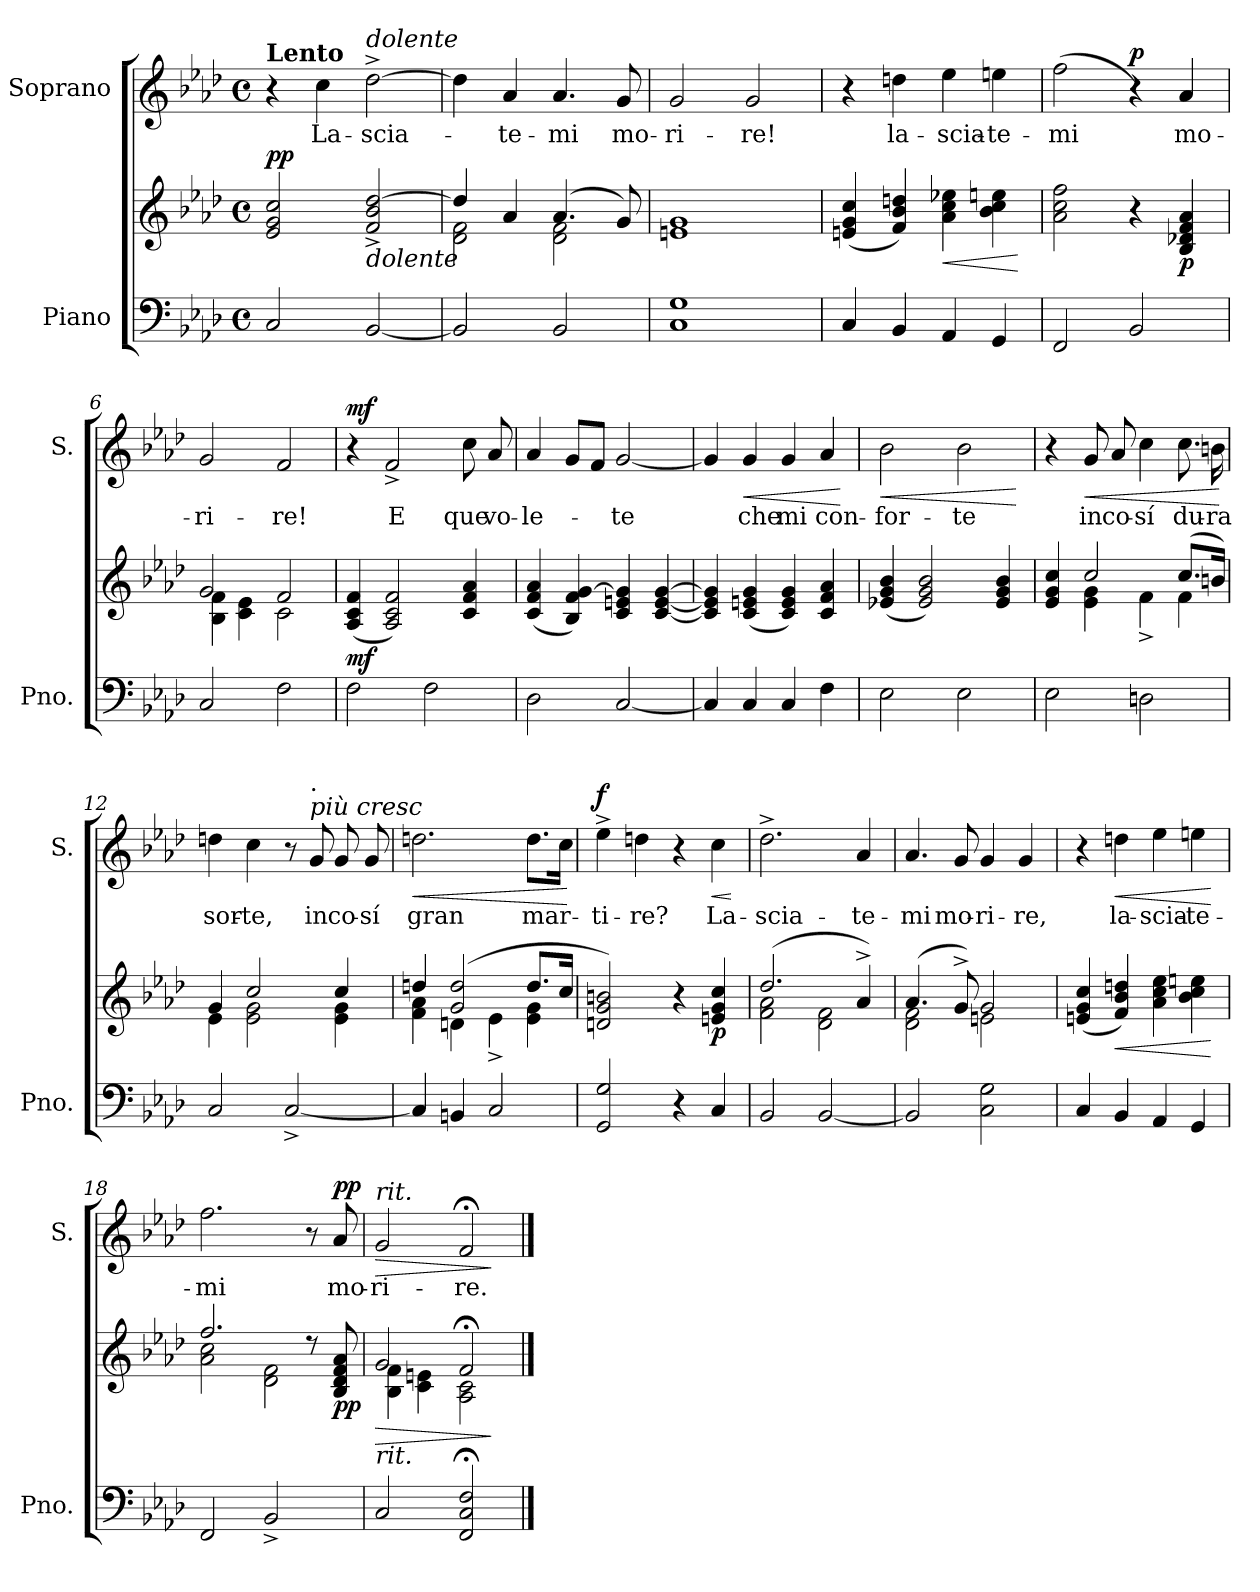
**kern	**kern	**dynam	**kern	**text	**dynam
*part2	*part2	*part2	*part1	*part1	*part1
*staff3	*staff2	*staff2/3	*staff1	*staff1	*staff1
*I"Piano	*	*	*I"Soprano	*	*
*I'Pno.	*	*	*I'S.	*	*
*clefF4	*clefG2	*	*clefG2	*	*
*k[b-e-a-d-]	*k[b-e-a-d-]	*	*k[b-e-a-d-]	*	*
*M4/4	*M4/4	*	*M4/4	*	*
*met(c)	*met(c)	*	*met(c)	*	*
*MM58	*MM58	*	*MM58	*	*
=1	=1	=1	=1	=1	=1
!	!	!	!LO:TX:a:B:t=Lento	!	!
!	!	!LO:DY:b	!	!	!
!	!	!LO:DY:n=1:a	!	!	!
2C/	2e-/ 2g/ 2cc/	p p	4r	.	.
!	!	!	!	!LO:LY:b	!
.	.	.	4cc\	La-	.
!	!	!	!LO:TX:a:i:t=dolente	!	!
!	!LO:TX:b:i:t=dolente	!	!	!	!
!	!	!	!	!LO:LY:b	!
[2BB-/	2f/^ 2b-/^ [2dd-/^	.	[2dd-^\	-scia-	.
=2	=2	=2	=2	=2	=2
*	*^	*	*	*	*
2BB-/]	4dd-/]	2d-\ 2f\	.	4dd-\]	.	.
!	!	!	!	!	!LO:LY:b	!
.	4a-/	.	.	4a-/	-te-	.
!	!	!	!	!	!LO:LY:b	!
2BB-/	(>4.a-/	2d-\ 2f\	.	4.a-/	-mi	.
!	!	!	!	!	!LO:LY:b	!
.	8g/)	.	.	8g/	mo-	.
*	*v	*v	*	*	*	*
=3	=3	=3	=3	=3	=3
!	!	!	!	!LO:LY:b	!
1C 1G	1en 1g	.	2g/	-ri-	.
!	!	!	!	!LO:LY:b	!
.	.	.	2g/	-re!	.
=4	=4	=4	=4	=4	=4
4C/	(>4en/ 4g/ 4cc/	.	4r	.	.
!	!	!	!	!LO:LY:b	!
4BB-/	4f/ 4b-/ 4ddn/)	.	4ddn\	la-	.
!	!	!LO:HP:b	!	!LO:LY:b	!
4AA-/	4a-\ 4cc\ 4ee-X\	<	4ee-i\	-scia-	.
!	!	!	!	!LO:LY:b	!
4GG/	4b-\ 4cc\ 4een\	.	4een\	-te-	.
.	.	[	.	.	.
!!LO:LB:g=z
=5	=5	=5	=5	=5	=5
!	!	!	!	!LO:LY:b	!
2FF/	2a-\ 2cc\ 2ff\	.	(>2ff\	-mi	.
!	!	!	!	!	!LO:DY:a
2BB-/	4r	.	4r)	.	p
!	!	!LO:DY:b	!	!LO:LY:b	!
.	4B-/ 4d-X/ 4f/ 4a-/	p	4a-/	mo-	.
=6	=6	=6	=6	=6	=6
*	*^	*	*	*	*
!	!	!	!	!	!LO:LY:b	!
2C/	2g/	4B-\ 4f\	.	2g/	-ri-	.
.	.	4c\ 4e-\	.	.	.	.
!	!	!	!	!	!LO:LY:b	!
2F\	2f/	2c\	.	2f/	-re!	.
=7	=7	=7	=7	=7	=7	=7
!	!	!	!LO:DY:b	!	!	!LO:DY:a
*	*v	*v	*	*	*	*
2F\	(>4A-/ 4c/ 4f/	mf	4r	.	mf
!	!	!	!	!LO:LY:b	!
.	2A-/ 2c/ 2f/)	.	2f^/	E	.
2F\	.	.	.	.	.
!	!	!	!	!LO:LY:b	!
.	4c/ 4f/ 4a-/	.	8cc\	que	.
!	!	!	!	!LO:LY:b	!
.	.	.	8a-/	vo-	.
=8	=8	=8	=8	=8	=8
!	!	!	!	!LO:LY:b	!
2D-\	(>4c/ 4f/ 4a-/	.	4a-/	-le-	.
.	4B-/ 4f/ [4g/)	.	8g/L	.	.
.	.	.	8f/J	.	.
!	!	!	!	!LO:LY:b	!
[2C/	4c/ 4en/ 4g/]	.	[2g/	-te	.
.	[4c/ [4e/ [4g/	.	.	.	.
=9	=9	=9	=9	=9	=9
4C/]	4c/] 4e/] 4g/]	.	4g/]	.	.
!	!	!	!	!LO:LY:b	!LO:HP:b
4C/	(>4c/ 4en/ 4g/	.	4g/	che	<
!	!	!	!	!LO:LY:b	!
4C/	4c/ 4e/ 4g/)	.	4g/	mi	.
!	!	!	!	!LO:LY:b	!
4F\	4c/ 4f/ 4a-/	.	4a-/	con-	.
.	.	.	.	.	[
!!LO:LB:g=z
=10	=10	=10	=10	=10	=10
!	!	!	!	!LO:LY:b	!LO:HP:b
2E-\	(>4e-X/ 4g/ 4b-/	.	2b-\	-for-	<
.	2e-/ 2g/ 2b-/)	.	.	.	.
!	!	!	!	!LO:LY:b	!
2E-\	.	.	2b-\	-te	.
.	4e-/ 4g/ 4b-/	.	.	.	.
.	.	.	.	.	[
=11	=11	=11	=11	=11	=11
*	*^	*	*	*	*
2E-\	4e-/ 4g/ 4cc/	4ryy	.	4r	.	.
!	!	!	!	!	!LO:LY:b	!LO:HP:b
.	2cc/	4e-\ 4g\	.	8g/	in	<
!	!	!	!	!	!LO:LY:b	!
.	.	.	.	8a-/	co-	.
!	!	!	!	!	!LO:LY:b	!
2Dn\	.	4f^\	.	4cc\	-sí	.
!	!	!	!	!	!LO:LY:b	!
.	(>8.cc/L	4f\	.	8.cc\	du-	.
!	!	!	!	!	!LO:LY:b	!
.	16bn/Jk)	.	.	16bn\	-ra	.
*	*v	*v	*	*	*	*
.	.	.	.	.	[
=12	=12	=12	=12	=12	=12
*	*^	*	*	*	*
!	!	!	!	!	!LO:LY:b	!
2C/	4g/	4e-\	.	4ddn\	sor-	.
!	!	!	!	!	!LO:LY:b	!
.	2cc/	2e-\ 2g\	.	4cc\	-te,	.
[2C^/	.	.	.	8r	.	.
!	!	!	!	!LO:TX:a:i:t=più cresc	!	!
!	!	!	!	!LO:TX:a:t=.	!	!
!	!	!	!	!	!LO:LY:b	!
.	.	.	.	8g/	in	.
!	!	!	!	!	!LO:LY:b	!
.	4cc/	4e-\ 4g\	.	8g/	co-	.
!	!	!	!	!	!LO:LY:b	!
.	.	.	.	8g/	-sí	.
=13	=13	=13	=13	=13	=13	=13
!	!	!	!	!	!LO:LY:b	!LO:HP:b
4C/]	4ddn/	4f\ 4a-\	.	2.ddn\	gran	<
4BBn/	(>2g/ 2dd/	4dn\	.	.	.	.
2C/	.	4e-^\	.	.	.	.
!	!	!	!	!	!LO:LY:b	!
.	8.dd/L	4e-\ 4g\	.	8.dd\L	mar-	.
.	16cc/Jk	.	.	16cc\Jk	.	.
*	*v	*v	*	*	*	*
.	.	.	.	.	[
=14	=14	=14	=14	=14	=14
!	!	!	!	!LO:LY:b	!LO:DY:a
2GG/ 2G/	2dn/ 2g/ 2bn/)	.	4ee-^\	-ti-	f
!	!	!	!	!LO:LY:b	!
.	.	.	4ddn\	-re?	.
4r	4r	.	4r	.	.
!	!	!LO:DY:b	!	!LO:LY:b	!LO:HP:b
4C/	4en/ 4g/ 4cc/	p	4cc\	La-	<
.	.	.	.	.	[
!!LO:LB:g=z
=15	=15	=15	=15	=15	=15
*	*^	*	*	*	*
!	!	!	!	!	!LO:LY:b	!
2BB-/	(>2.dd-i/	2f\ 2a-\	.	2.dd-i^\	-scia-	.
[2BB-/	.	2d-i\ 2f\	.	.	.	.
!	!	!	!	!	!LO:LY:b	!
.	4a-^/)	.	.	4a-/	-te-	.
=16	=16	=16	=16	=16	=16	=16
!	!	!	!	!	!LO:LY:b	!
2BB-/]	(>4.a-/	2d-\ 2f\	.	4.a-/	-mi	.
!	!	!	!	!	!LO:LY:b	!
.	8g^/)	.	.	8g/	mo-	.
!	!	!	!	!	!LO:LY:b	!
2C\ 2G\	2g/	2en\	.	4g/	-ri-	.
!	!	!	!	!	!LO:LY:b	!
.	.	.	.	4g/	-re,	.
*	*v	*v	*	*	*	*
=17	=17	=17	=17	=17	=17
4C/	(>4en/ 4g/ 4cc/	.	4r	.	.
!	!	!LO:HP:b	!	!LO:LY:b	!LO:HP:b
4BB-/	4f/ 4b-/ 4ddn/)	<	4ddn\	la-	<
!	!	!	!	!LO:LY:b	!
4AA-/	4a-\ 4cc\ 4ee-i\	.	4ee-i\	-scia-	.
!	!	!	!	!LO:LY:b	!
4GG/	4b-\ 4cc\ 4een\	.	4een\	-te-	.
.	.	[	.	.	[
=18	=18	=18	=18	=18	=18
*	*^	*	*	*	*
!	!	!	!	!	!LO:LY:b	!
2FF/	2.ff/	2a-\ 2cc\	.	2.ff\	-mi	.
2BB-^/	.	2d-\ 2f\	.	.	.	.
.	8r	.	.	8r	.	.
!	!	!	!LO:DY:b	!	!LO:LY:b	!LO:DY:a
.	8B-/ 8d-/ 8f/ 8a-/	.	pp	8a-/	mo-	pp
=19	=19	=19	=19	=19	=19	=19
!	!	!	!	!LO:TX:a:i:t=rit.	!	!
!	!LO:TX:b:i:t=rit.	!	!	!	!	!
!	!	!	!LO:HP:b	!	!LO:LY:b	!LO:HP:b
2C/	2g/	4B-\ 4f\	>	2g/	-ri-	>
.	.	4c\ 4en\	.	.	.	.
!	!	!	!	!	!LO:LY:b	!
2FF/;< 2C/;< 2F/;<	2f;</	2A-\ 2c\	.	2f;</	-re.	.
*	*v	*v	*	*	*	*
.	.	]	.	.	]
==	==	==	==	==	==
*-	*-	*-	*-	*-	*-
